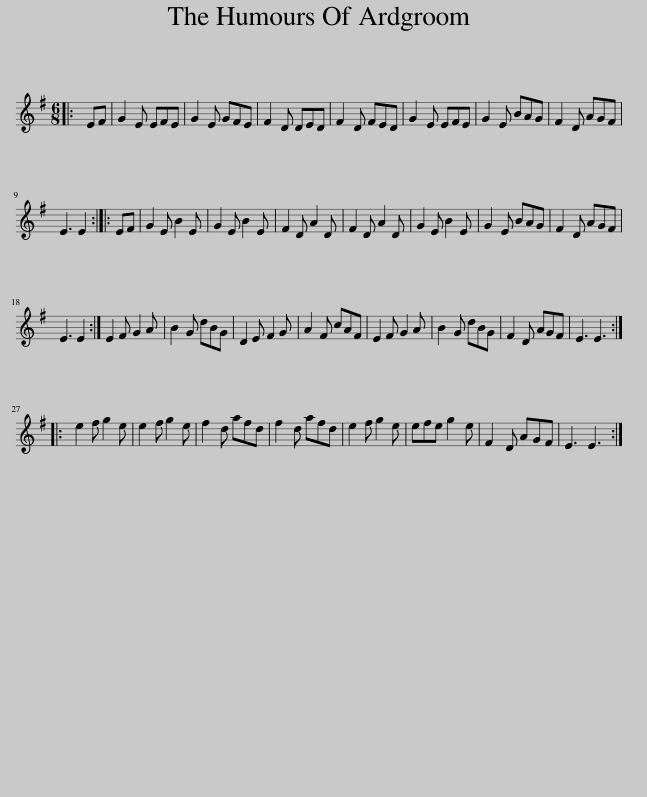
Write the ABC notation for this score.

X:1
L:1/8
M:6/8
I:linebreak $
K:Emin
V:1 treble
V:1
|: EF | G2 E EFE | G2 E GFE | F2 D DED | F2 D FED | %5
 G2 E EFE | G2 E BAG | F2 D AGF |$ E3 E2 :: EF | %10
 G2 E B2 E | G2 E B2 E | F2 D A2 D | F2 D A2 D | G2 E B2 E | %15
 G2 E BAG | F2 D AGF |$ E3 E2 :| E2 F G2 A | B2 G dBG | %20
 D2 E F2 G | A2 F cAF | E2 F G2 A | B2 G dBG | F2 D AGF | %25
 E3 E3 ::$ e2 f g2 e | e2 f g2 e | f2 d afd | f2 d afd | %30
 e2 f g2 e | efe g2 e | F2 D AGF | E3 E3 :| %34
